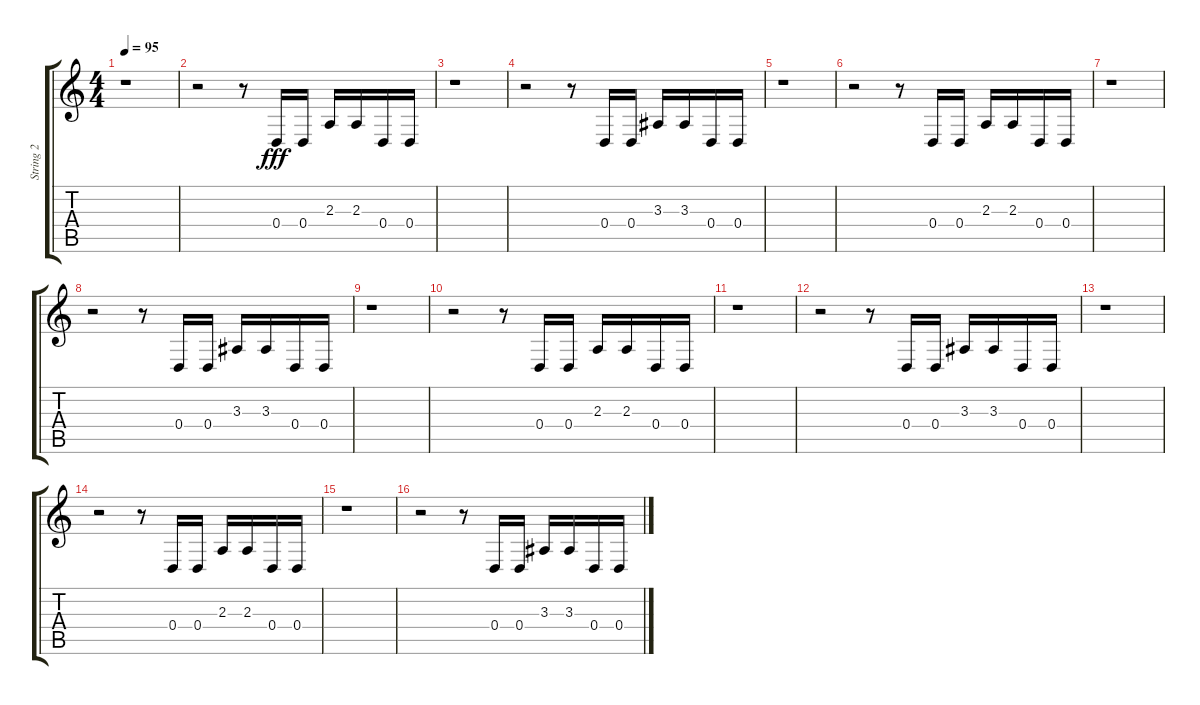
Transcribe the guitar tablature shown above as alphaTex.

\track ("String 2" "String 2") {instrument stringensemble1}
\staff {score tabs}
\tuning (E4 B3 G3 D3 A2 E2) {hide}
\ts (4 4)
\tempo 95
\clef g2
\ks c
r.1{dy fff} |
r.2 r.8 0.4.16 0.4.16 2.3.16 2.3.16 0.4.16 0.4.16 |
r.1 |
r.2 r.8 0.4.16 0.4.16 3.3.16 3.3.16 0.4.16 0.4.16 |
r.1 |
r.2 r.8 0.4.16 0.4.16 2.3.16 2.3.16 0.4.16 0.4.16 |
r.1 |
r.2 r.8 0.4.16 0.4.16 3.3.16 3.3.16 0.4.16 0.4.16 |
r.1 |
r.2 r.8 0.4.16 0.4.16 2.3.16 2.3.16 0.4.16 0.4.16 |
r.1 |
r.2 r.8 0.4.16 0.4.16 3.3.16 3.3.16 0.4.16 0.4.16 |
r.1 |
r.2 r.8 0.4.16 0.4.16 2.3.16 2.3.16 0.4.16 0.4.16 |
r.1 |
r.2 r.8 0.4.16 0.4.16 3.3.16 3.3.16 0.4.16 0.4.16
